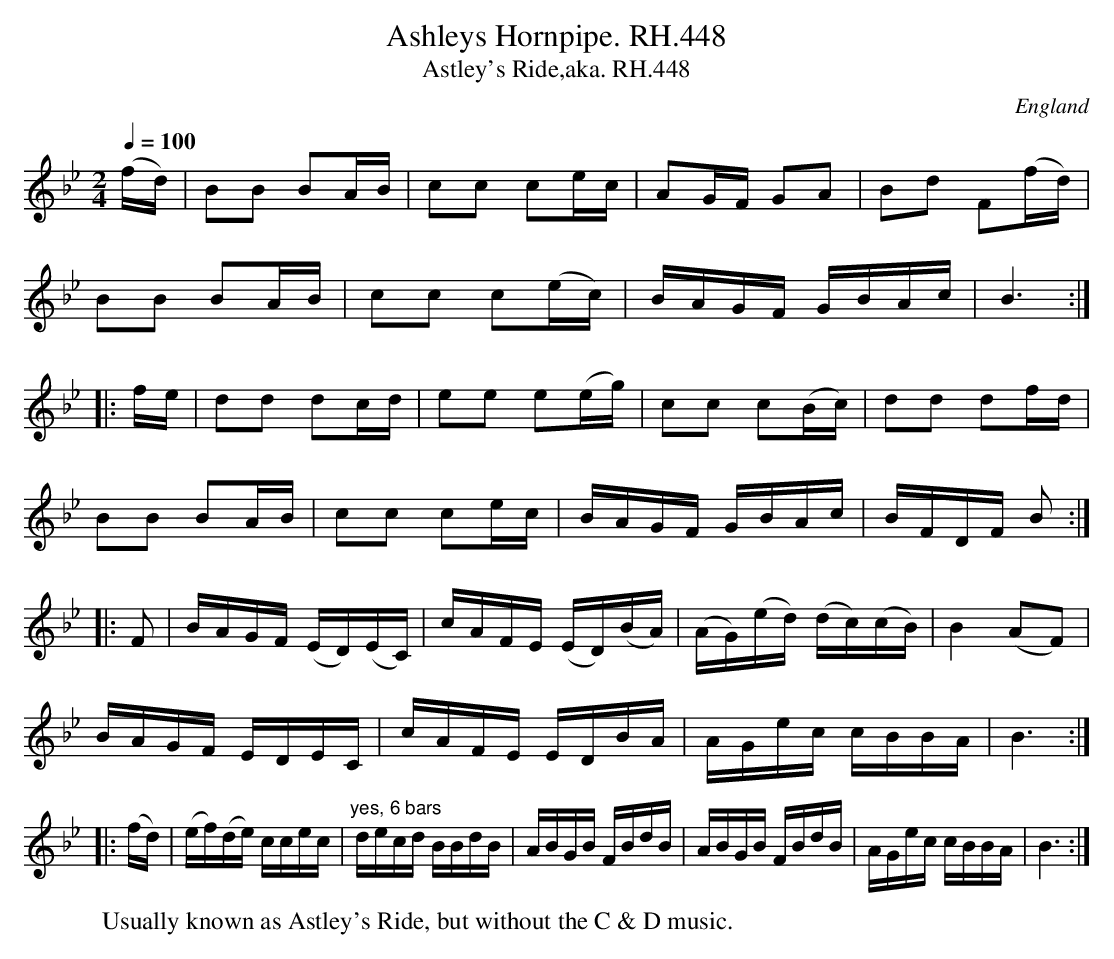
X:1
T:Ashleys Hornpipe. RH.448
T:Astley's Ride,aka. RH.448
L:1/16
M:2/4
O:England
Q:1/4=100
K:Bb
(fd)|B2B2 B2AB|c2c2 c2ec|\
A2GF G2A2|B2d2 F2(fd)|!
B2B2 B2AB|c2c2 c2(ec)|\
BAGF GBAc|B6:|!
|:fe|d2d2 d2cd|e2e2 e2(eg)|\
c2c2 c2(Bc)|d2d2 d2fd|!
B2B2 B2AB|c2c2 c2ec|\
BAGF GBAc|BFDF B2:|!
|:F2|BAGF (ED)(EC)|cAFE (ED)(BA)|\
(AG)(ed) (dc)(cB)|B4(A2F2)|!
BAGF EDEC|cAFE EDBA|\
AGec cBBA|B6:|!
|:(fd)|(ef)(de) ccec|"yes, 6 bars"decd BBdB|\
ABGB FBdB|ABGB FBdB|AGec cBBA|B6:|
W:Usually known as Astley's Ride, but without the C & D music.
